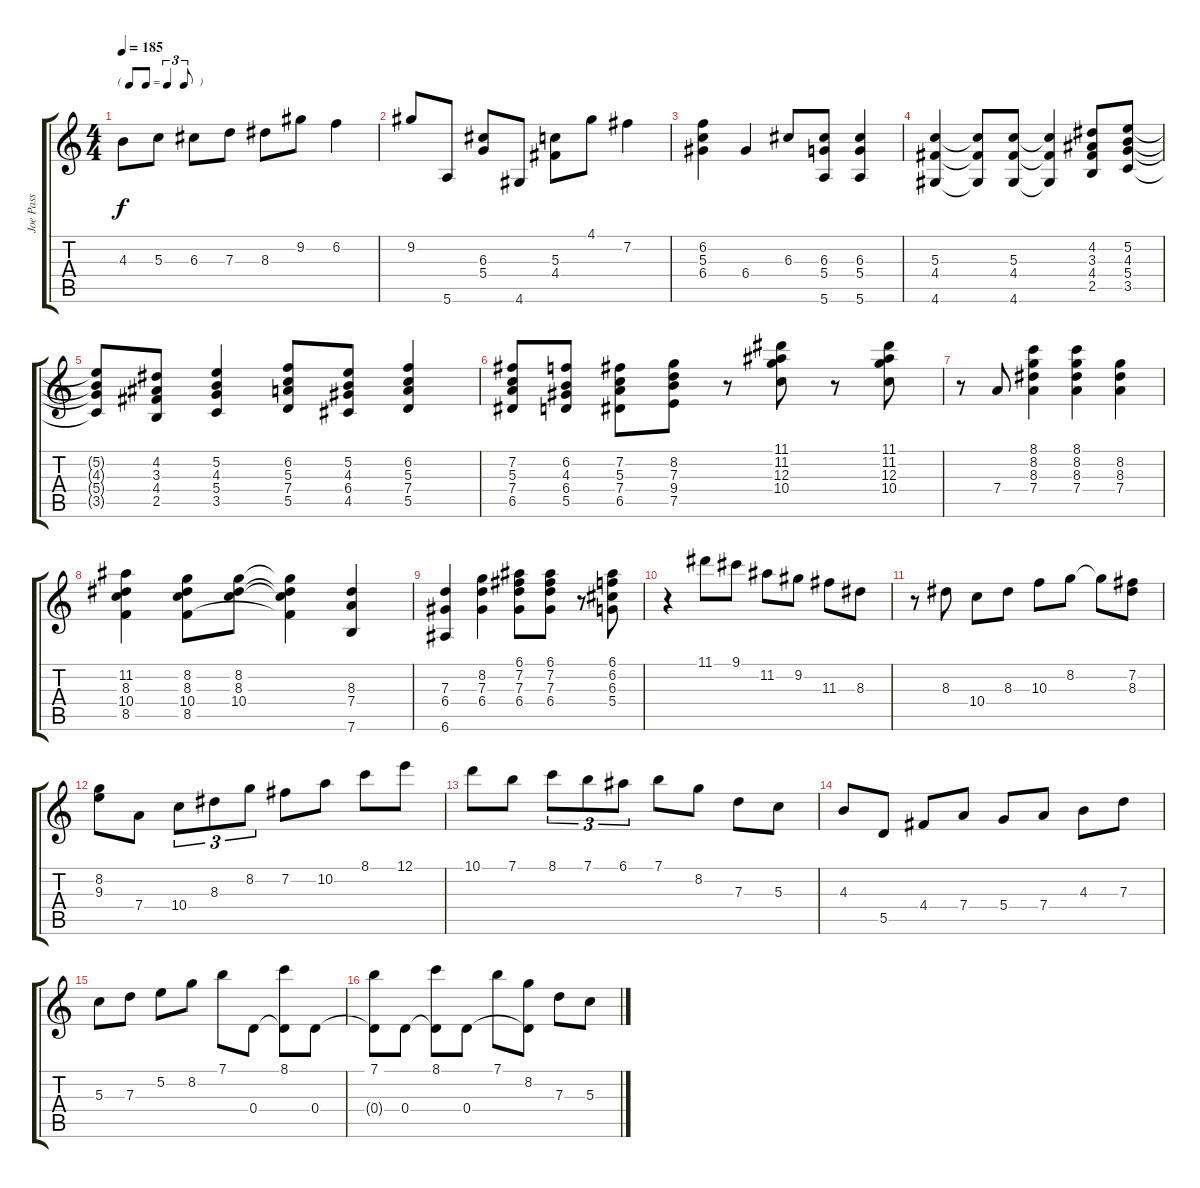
\track ("Joe Pass" "Joe Pass") {instrument electricguitarjazz}
\staff {score tabs}
\tuning (E4 B3 G3 D3 A2 E2) {hide}
\ts (4 4)
\tf triplet8th
\tempo 185
\clef g2
\ks c
4.3.8{dy f} 5.3.8 6.3.8 7.3.8 8.3.8 9.2.8 6.2.4 |
9.2.8 5.6.8 (6.3 5.4).8 4.6.8 (5.3 4.4).8 4.1.8 7.2.4 |
(6.2 5.3 6.4).4 6.4.4 6.3.8 (6.3 5.4 5.6).8 (6.3 5.4 5.6).4 |
(5.3 4.4 4.6).4 (5.3{t} 4.4{t} 4.6{t}).8 (5.3 4.4 4.6).8 (5.3{t} 4.4{t} 4.6{t}).4 (4.2 3.3 4.4 2.5).8 (5.2 4.3 5.4 3.5).8 |
(5.2{t} 4.3{t} 5.4{t} 3.5{t}).8 (4.2 3.3 4.4 2.5).8 (5.2 4.3 5.4 3.5).4 (6.2 5.3 7.4 5.5).8 (5.2 4.3 6.4 4.5).8 (6.2 5.3 7.4 5.5).4 |
(7.2 5.3 7.4 6.5).8 (6.2 4.3 6.4 5.5).8 (7.2 5.3 7.4 6.5).8 (8.2 7.3 9.4 7.5).8 r.8 (11.1 11.2 12.3 10.4).8 r.8 (11.1 11.2 12.3 10.4).8 |
r.8 7.4.8 (8.1 8.2 8.3 7.4).4 (8.1 8.2 8.3 7.4).4 (8.2 8.3 7.4).4 |
(11.2 8.3 10.4 8.5).4 (8.2 8.3 10.4 8.5).8 (8.2 8.3 10.4).8 (8.2{t} 8.3{t} 10.4{t} 8.5{t}).4 (8.3 7.4 7.6).4 |
(7.3 6.4 6.6).4 (8.2 7.3 6.4).4 (6.1 7.2 7.3 6.4).8 (6.1 7.2 7.3 6.4).8 r.8 (6.1 6.2 6.3 5.4).8 |
r.4 11.1.8 9.1.8 11.2.8 9.2.8 11.3.8 8.3.8 |
r.8 8.3.8 10.4.8 8.3.8 10.3.8 8.2.8 8.2{t}.8 (7.2 8.3).8 |
(8.2 9.3).8 7.4.8 10.4.8{tu (3 2)} 8.3.8{tu (3 2)} 8.2.8{tu (3 2)} 7.2.8 10.2.8 8.1.8 12.1.8 |
10.1.8 7.1.8 8.1.8{tu (3 2)} 7.1.8{tu (3 2)} 6.1.8{tu (3 2)} 7.1.8 8.2.8 7.3.8 5.3.8 |
4.3.8 5.5.8 4.4.8 7.4.8 5.4.8 7.4.8 4.3.8 7.3.8 |
5.3.8 7.3.8 5.2.8 8.2.8 7.1.8 0.4.8 (8.1 0.4{t}).8 0.4.8 |
(7.1 0.4{t}).8 0.4.8 (8.1 0.4{t}).8 0.4.8 7.1.8 (8.2 0.4{t}).8 7.3.8 5.3.8
